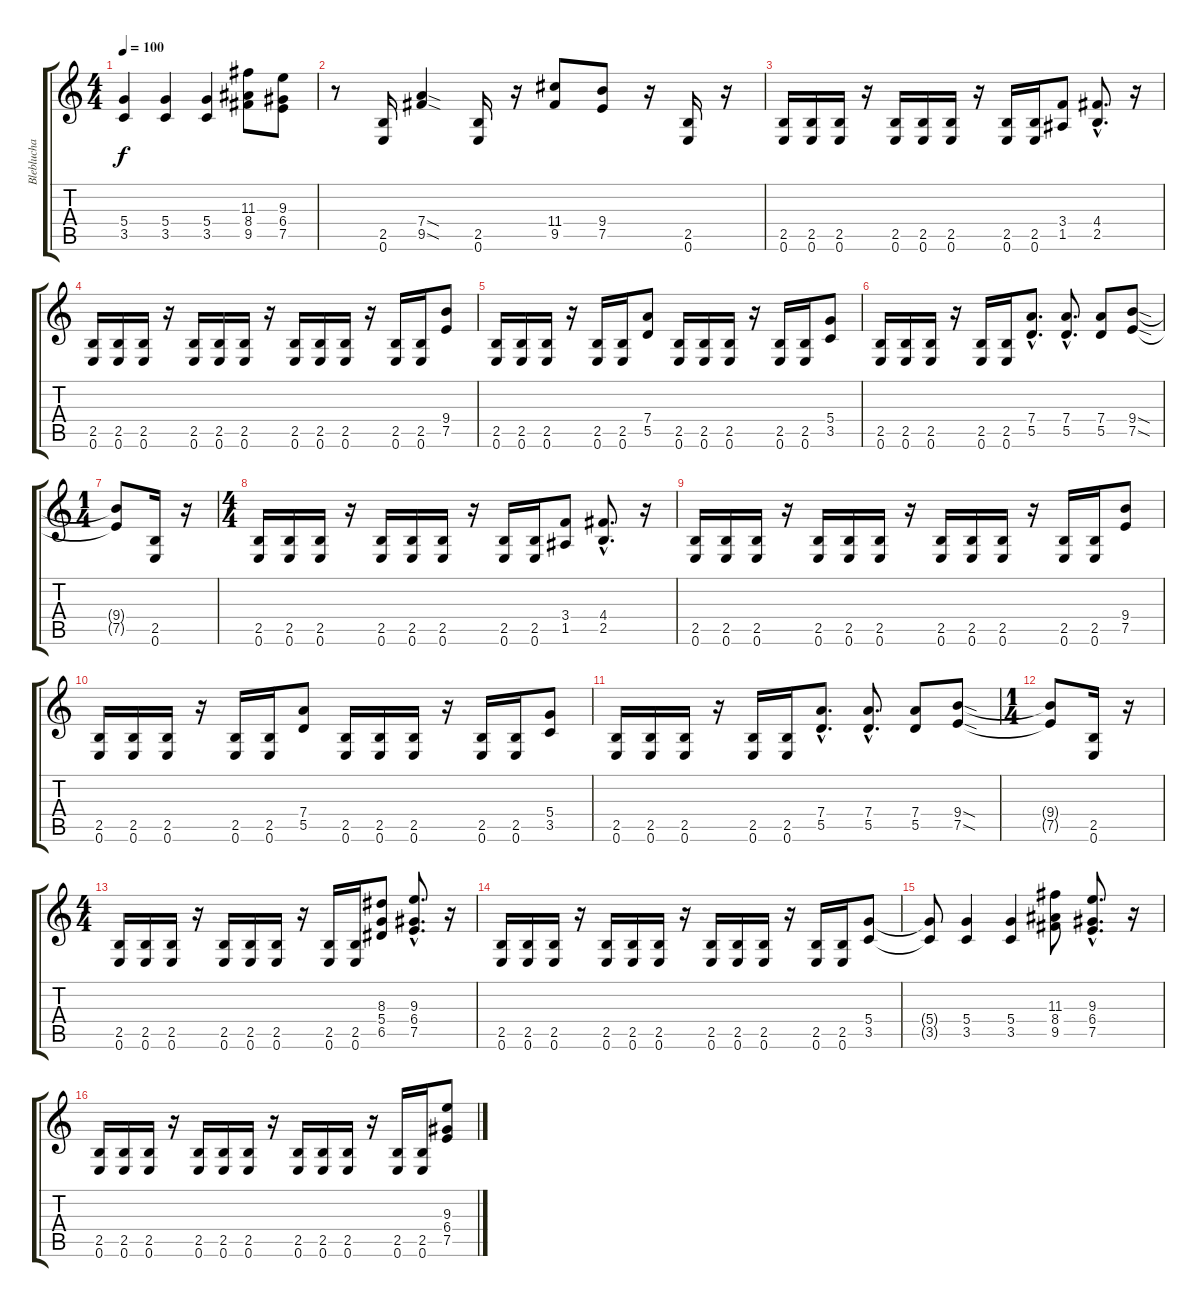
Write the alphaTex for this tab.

\track ("Bleblucha" "Bleblucha") {instrument distortionguitar}
\staff {score tabs}
\tuning (E4 B3 G3 D3 A2 E2) {hide}
\ts (4 4)
\tempo 100
\clef g2
\ks c
(5.4 3.5).4{dy f} (5.4 3.5).4 (5.4 3.5).4 (11.3 8.4 9.5).8 (9.3 6.4 7.5).8 |
r.8 (2.5 0.6).16 (7.4{sod} 9.5{sod}).4 (2.5 0.6).16 r.16 (11.4 9.5).8 (9.4 7.5).8 r.16 (2.5 0.6).16 r.16 |
(2.5 0.6).16 (2.5 0.6).16 (2.5 0.6).16 r.16 (2.5 0.6).16 (2.5 0.6).16 (2.5 0.6).16 r.16 (2.5 0.6).16 (2.5 0.6).16 (3.4 1.5).8 (4.4{hac} 2.5{hac}).8{d} r.16 |
(2.5 0.6).16 (2.5 0.6).16 (2.5 0.6).16 r.16 (2.5 0.6).16 (2.5 0.6).16 (2.5 0.6).16 r.16 (2.5 0.6).16 (2.5 0.6).16 (2.5 0.6).16 r.16 (2.5 0.6).16 (2.5 0.6).16 (9.4 7.5).8 |
(2.5 0.6).16 (2.5 0.6).16 (2.5 0.6).16 r.16 (2.5 0.6).16 (2.5 0.6).16 (7.4 5.5).8 (2.5 0.6).16 (2.5 0.6).16 (2.5 0.6).16 r.16 (2.5 0.6).16 (2.5 0.6).16 (5.4 3.5).8 |
(2.5 0.6).16 (2.5 0.6).16 (2.5 0.6).16 r.16 (2.5 0.6).16 (2.5 0.6).16 (7.4{hac} 5.5{hac}).8{d} (7.4{hac} 5.5{hac}).8{d} (7.4 5.5).8 (9.4{sod} 7.5{sod}).8 |
\ts (1 4)
(9.4{t} 7.5{t}).8 (2.5 0.6).16 r.16 |
\ts (4 4)
(2.5 0.6).16 (2.5 0.6).16 (2.5 0.6).16 r.16 (2.5 0.6).16 (2.5 0.6).16 (2.5 0.6).16 r.16 (2.5 0.6).16 (2.5 0.6).16 (3.4 1.5).8 (4.4{hac} 2.5{hac}).8{d} r.16 |
(2.5 0.6).16 (2.5 0.6).16 (2.5 0.6).16 r.16 (2.5 0.6).16 (2.5 0.6).16 (2.5 0.6).16 r.16 (2.5 0.6).16 (2.5 0.6).16 (2.5 0.6).16 r.16 (2.5 0.6).16 (2.5 0.6).16 (9.4 7.5).8 |
(2.5 0.6).16 (2.5 0.6).16 (2.5 0.6).16 r.16 (2.5 0.6).16 (2.5 0.6).16 (7.4 5.5).8 (2.5 0.6).16 (2.5 0.6).16 (2.5 0.6).16 r.16 (2.5 0.6).16 (2.5 0.6).16 (5.4 3.5).8 |
(2.5 0.6).16 (2.5 0.6).16 (2.5 0.6).16 r.16 (2.5 0.6).16 (2.5 0.6).16 (7.4{hac} 5.5{hac}).8{d} (7.4{hac} 5.5{hac}).8{d} (7.4 5.5).8 (9.4{sod} 7.5{sod}).8 |
\ts (1 4)
(9.4{t} 7.5{t}).8 (2.5 0.6).16 r.16 |
\ts (4 4)
(2.5 0.6).16 (2.5 0.6).16 (2.5 0.6).16 r.16 (2.5 0.6).16 (2.5 0.6).16 (2.5 0.6).16 r.16 (2.5 0.6).16 (2.5 0.6).16 (8.3 5.4 6.5).8 (9.3{hac} 6.4{hac} 7.5{hac}).8{d} r.16 |
(2.5 0.6).16 (2.5 0.6).16 (2.5 0.6).16 r.16 (2.5 0.6).16 (2.5 0.6).16 (2.5 0.6).16 r.16 (2.5 0.6).16 (2.5 0.6).16 (2.5 0.6).16 r.16 (2.5 0.6).16 (2.5 0.6).16 (5.4 3.5).8 |
(5.4{t} 3.5{t}).8 (5.4 3.5).4 (5.4 3.5).4 (11.3 8.4 9.5).8 (9.3{hac} 6.4{hac} 7.5{hac}).8{d} r.16 |
(2.5 0.6).16 (2.5 0.6).16 (2.5 0.6).16 r.16 (2.5 0.6).16 (2.5 0.6).16 (2.5 0.6).16 r.16 (2.5 0.6).16 (2.5 0.6).16 (2.5 0.6).16 r.16 (2.5 0.6).16 (2.5 0.6).16 (9.3{ss} 6.4{ss} 7.5{ss}).8
